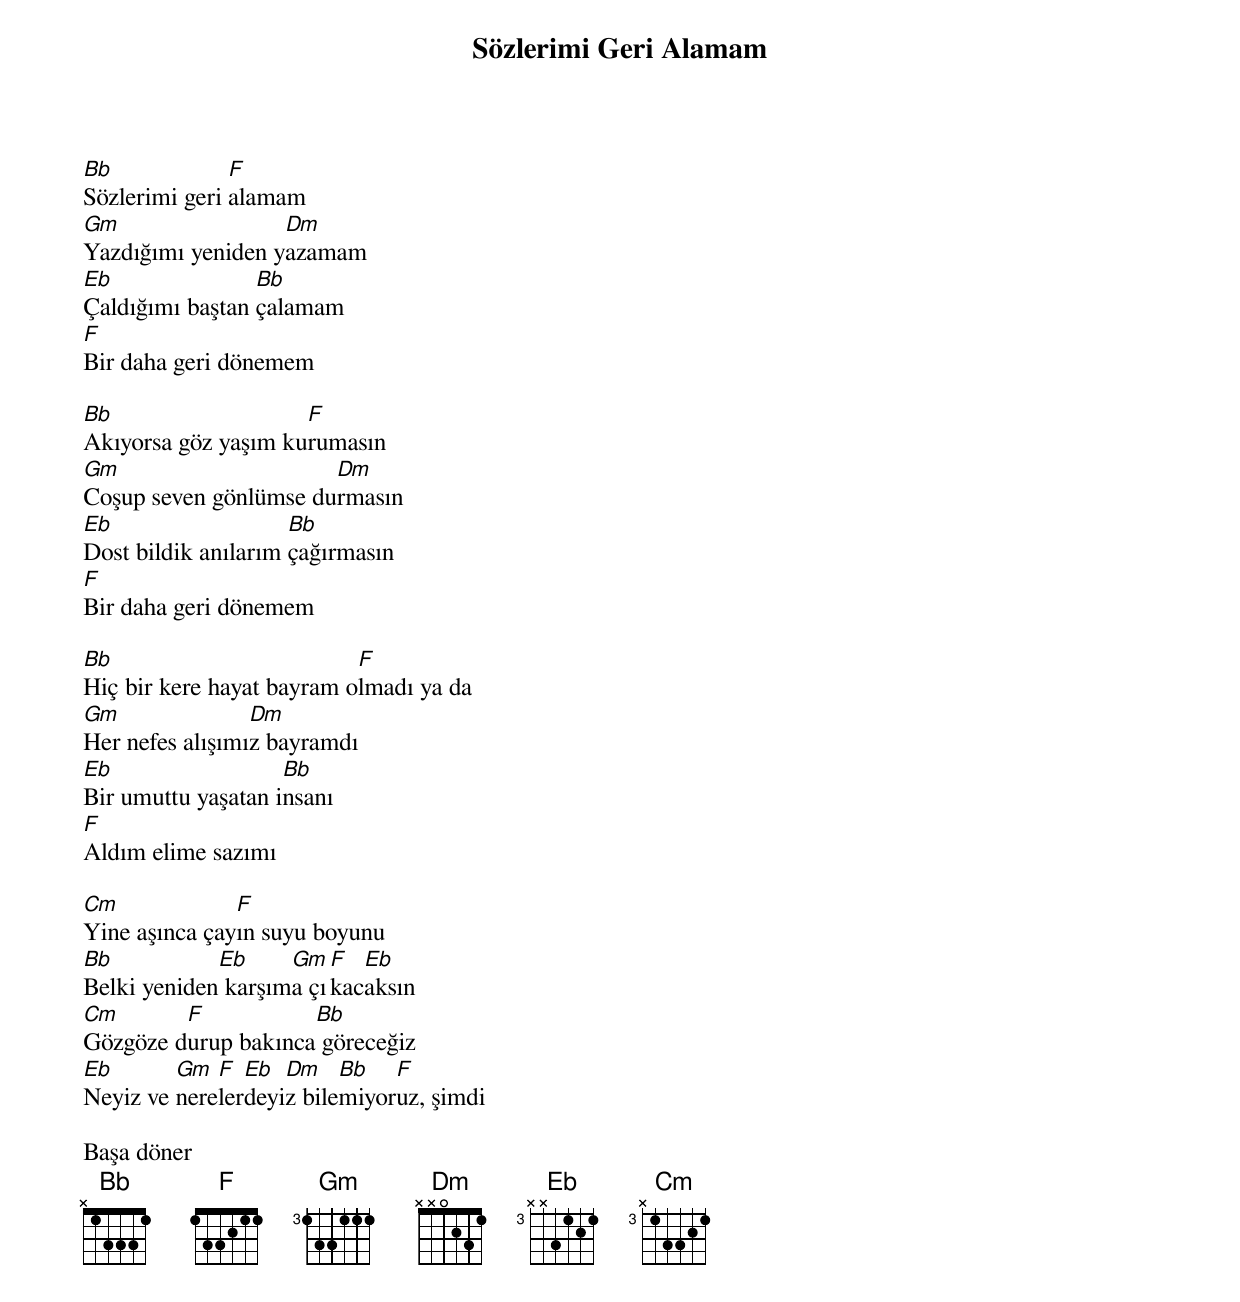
{title: Sözlerimi Geri Alamam}
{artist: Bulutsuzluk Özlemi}

Bb             F
Sözlerimi geri alamam
Gm                 Dm
Yazdığımı yeniden yazamam
Eb               Bb
Çaldığımı baştan çalamam
F
Bir daha geri dönemem

Bb                   F
Akıyorsa göz yaşım kurumasın
Gm                     Dm
Coşup seven gönlümse durmasın
Eb                   Bb
Dost bildik anılarım çağırmasın
F
Bir daha geri dönemem

Bb                         F
Hiç bir kere hayat bayram olmadı ya da
Gm               Dm
Her nefes alışımız bayramdı
Eb                  Bb
Bir umuttu yaşatan insanı
F
Aldım elime sazımı

Cm             F
Yine aşınca çayın suyu boyunu
Bb           Eb     Gm  F  Eb
Belki yeniden karşıma çıkacaksın
Cm       F           Bb
Gözgöze durup bakınca göreceğiz
Eb       Gm  F  Eb  Dm    Bb   F
Neyiz ve nerelerdeyiz bilemiyoruz, şimdi

Başa döner
